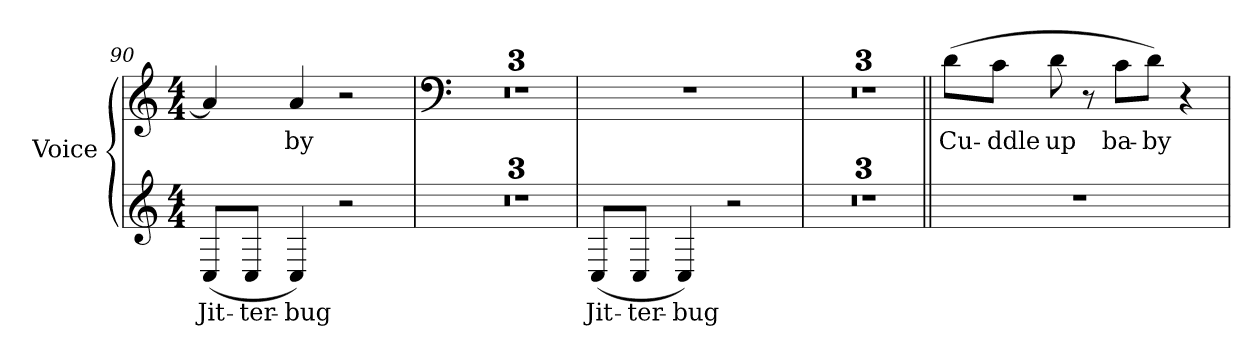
**kern	**text	**kern	**text
*part2	*part2	*part1	*part1
*staff2	*staff2	*staff1	*staff1
*I"Voice	*	*I"Voice	*
*I'Voice	*	*I'Voice	*
!!LO:LB:g=z
*clefG2	*	*clefG2	*
*k[]	*	*k[]	*
*C:	*	*C:	*
*M4/4	*	*M4/4	*
=90	=90	=90	=90
!	!LO:LY:b:color=#000000	!	!
(8Ci/L	Jit-	4ai/]	.
!	!LO:LY:b:color=#000000	!	!
8Ci/J	-ter-	.	.
!	!LO:LY:b:color=#000000	!	!
!	!	!	!LO:LY:b:color=#000000
4Ci/)	-bug	4ai/	-by
2r	.	2r	.
=91	=91	=91	=91
*	*	*clefF4	*
1r	.	1r	.
=92	=92	=92	=92
1r	.	1r	.
=93	=93	=93	=93
1r	.	1r	.
=94	=94	=94	=94
!	!LO:LY:b:color=#000000	!	!
(8Ci/L	Jit-	1r	.
!	!LO:LY:b:color=#000000	!	!
8Ci/J	-ter-	.	.
!	!LO:LY:b:color=#000000	!	!
4Ci/)	-bug	.	.
2r	.	.	.
=95	=95	=95	=95
1r	.	1r	.
=96	=96	=96	=96
1r	.	1r	.
=97	=97	=97	=97
1r	.	1r	.
!!LO:LB:g=z
=98||	=98||	=98||	=98||
!	!	!	!LO:LY:b:color=#000000
1r	.	(8di\L	Cu-
!	!	!	!LO:LY:b:color=#000000
.	.	8ci\J	-ddle
!	!	!	!LO:LY:b:color=#000000
.	.	8di\	up
.	.	8r	.
!	!	!	!LO:LY:b:color=#000000
.	.	8ci\L	ba-
!	!	!	!LO:LY:b:color=#000000
.	.	8di\J)	-by
.	.	4r	.
=	=	=	=
*-	*-	*-	*-
